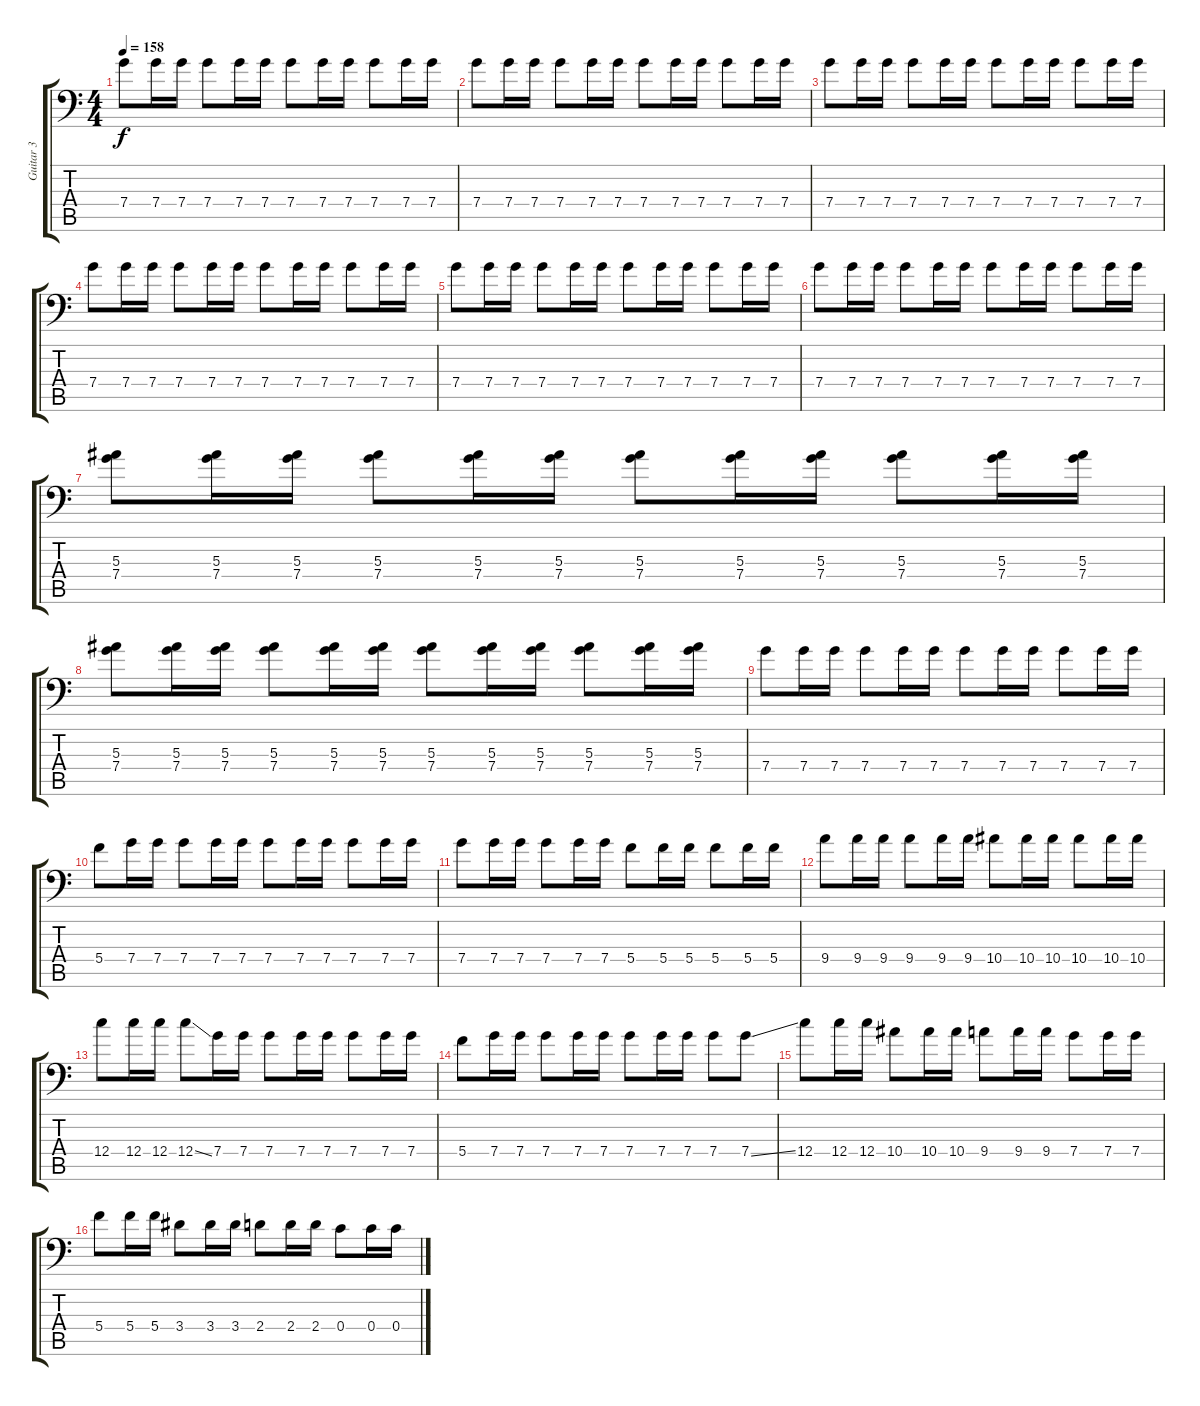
\track ("Guitar 3" "Guitar 3") {instrument distortionguitar}
\staff {score tabs}
\tuning (D4 A3 F3 C3 G2 G1) {hide}
\ts (4 4)
\tempo 158
\clef f4
\ks c
7.4.8{dy f volume 8} 7.4.16 7.4.16 7.4.8 7.4.16 7.4.16 7.4.8 7.4.16 7.4.16 7.4.8 7.4.16 7.4.16 |
7.4.8 7.4.16 7.4.16 7.4.8 7.4.16 7.4.16 7.4.8 7.4.16 7.4.16 7.4.8 7.4.16 7.4.16 |
7.4.8 7.4.16 7.4.16 7.4.8 7.4.16 7.4.16 7.4.8 7.4.16 7.4.16 7.4.8 7.4.16 7.4.16 |
7.4.8 7.4.16 7.4.16 7.4.8 7.4.16 7.4.16 7.4.8 7.4.16 7.4.16 7.4.8 7.4.16 7.4.16 |
7.4.8 7.4.16 7.4.16 7.4.8 7.4.16 7.4.16 7.4.8 7.4.16 7.4.16 7.4.8 7.4.16 7.4.16 |
7.4.8 7.4.16 7.4.16 7.4.8 7.4.16 7.4.16 7.4.8 7.4.16 7.4.16 7.4.8 7.4.16 7.4.16 |
(5.3 7.4).8 (5.3 7.4).16 (5.3 7.4).16 (5.3 7.4).8 (5.3 7.4).16 (5.3 7.4).16 (5.3 7.4).8 (5.3 7.4).16 (5.3 7.4).16 (5.3 7.4).8 (5.3 7.4).16 (5.3 7.4).16 |
(5.3 7.4).8{volume 10} (5.3 7.4).16 (5.3 7.4).16 (5.3 7.4).8 (5.3 7.4).16 (5.3 7.4).16 (5.3 7.4).8 (5.3 7.4).16 (5.3 7.4).16 (5.3 7.4).8 (5.3 7.4).16 (5.3 7.4).16 |
7.4.8 7.4.16 7.4.16 7.4.8 7.4.16 7.4.16 7.4.8 7.4.16 7.4.16 7.4.8 7.4.16 7.4.16 |
5.4.8 7.4.16 7.4.16 7.4.8 7.4.16 7.4.16 7.4.8 7.4.16 7.4.16 7.4.8 7.4.16 7.4.16 |
7.4.8 7.4.16 7.4.16 7.4.8 7.4.16 7.4.16 5.4.8 5.4.16 5.4.16 5.4.8 5.4.16 5.4.16 |
9.4.8 9.4.16 9.4.16 9.4.8 9.4.16 9.4.16 10.4.8 10.4.16 10.4.16 10.4.8 10.4.16 10.4.16 |
12.4.8 12.4.16 12.4.16 12.4{ss}.8 7.4.16 7.4.16 7.4.8 7.4.16 7.4.16 7.4.8 7.4.16 7.4.16 |
5.4.8 7.4.16 7.4.16 7.4.8 7.4.16 7.4.16 7.4.8 7.4.16 7.4.16 7.4.8 7.4{ss}.8 |
12.4.8 12.4.16 12.4.16 10.4.8 10.4.16 10.4.16 9.4.8 9.4.16 9.4.16 7.4.8 7.4.16 7.4.16 |
5.4.8{volume 12} 5.4.16 5.4.16 3.4.8 3.4.16 3.4.16 2.4.8 2.4.16 2.4.16 0.4.8 0.4.16 0.4.16
